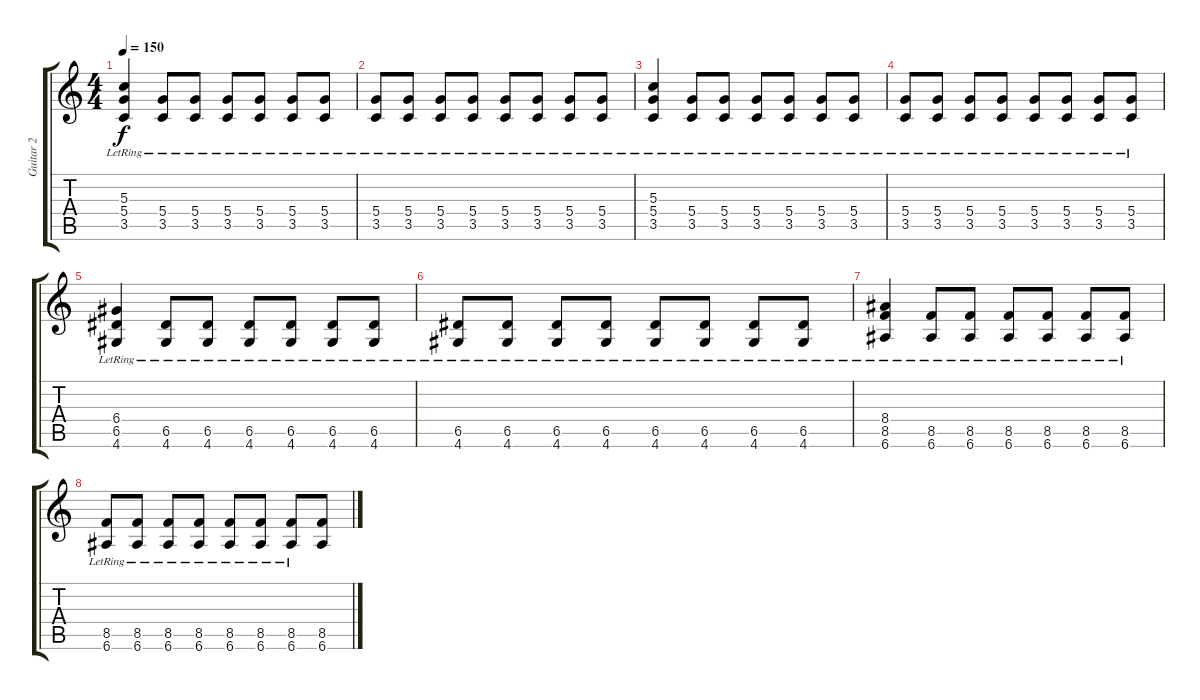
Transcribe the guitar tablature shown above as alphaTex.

\track ("Guitar 2" "Guitar 2") {instrument distortionguitar}
\staff {score tabs}
\tuning (E4 B3 G3 D3 A2 E2) {hide}
\ts (4 4)
\tempo 150
\clef g2
\ks c
(5.3{lr} 5.4{lr} 3.5{lr}).4{dy f} (5.4{lr} 3.5{lr}).8 (5.4{lr} 3.5{lr}).8 (5.4{lr} 3.5{lr}).8 (5.4{lr} 3.5{lr}).8 (5.4{lr} 3.5{lr}).8 (5.4{lr} 3.5{lr}).8 |
(5.4{lr} 3.5{lr}).8 (5.4{lr} 3.5{lr}).8 (5.4{lr} 3.5{lr}).8 (5.4{lr} 3.5{lr}).8 (5.4{lr} 3.5{lr}).8 (5.4{lr} 3.5{lr}).8 (5.4{lr} 3.5{lr}).8 (5.4{lr} 3.5{lr}).8 |
(5.3{lr} 5.4{lr} 3.5{lr}).4 (5.4{lr} 3.5{lr}).8 (5.4{lr} 3.5{lr}).8 (5.4{lr} 3.5{lr}).8 (5.4{lr} 3.5{lr}).8 (5.4{lr} 3.5{lr}).8 (5.4{lr} 3.5{lr}).8 |
(5.4{lr} 3.5{lr}).8 (5.4{lr} 3.5{lr}).8 (5.4{lr} 3.5{lr}).8 (5.4{lr} 3.5{lr}).8 (5.4{lr} 3.5{lr}).8 (5.4{lr} 3.5{lr}).8 (5.4{lr} 3.5{lr}).8 (5.4{lr} 3.5{lr}).8 |
(6.4{lr} 6.5{lr} 4.6{lr}).4 (6.5{lr} 4.6{lr}).8 (6.5{lr} 4.6{lr}).8 (6.5{lr} 4.6{lr}).8 (6.5{lr} 4.6{lr}).8 (6.5{lr} 4.6{lr}).8 (6.5{lr} 4.6{lr}).8 |
(6.5{lr} 4.6{lr}).8 (6.5{lr} 4.6{lr}).8 (6.5{lr} 4.6{lr}).8 (6.5{lr} 4.6{lr}).8 (6.5{lr} 4.6{lr}).8 (6.5{lr} 4.6{lr}).8 (6.5{lr} 4.6{lr}).8 (6.5{lr} 4.6{lr}).8 |
(8.4{lr} 8.5{lr} 6.6{lr}).4 (8.5{lr} 6.6{lr}).8 (8.5{lr} 6.6{lr}).8 (8.5{lr} 6.6{lr}).8 (8.5{lr} 6.6{lr}).8 (8.5{lr} 6.6{lr}).8 (8.5{lr} 6.6{lr}).8 |
(8.5{lr} 6.6{lr}).8 (8.5{lr} 6.6{lr}).8 (8.5{lr} 6.6{lr}).8 (8.5{lr} 6.6{lr}).8 (8.5{lr} 6.6{lr}).8 (8.5{lr} 6.6{lr}).8 (8.5{lr} 6.6{lr}).8 (8.5 6.6).8
